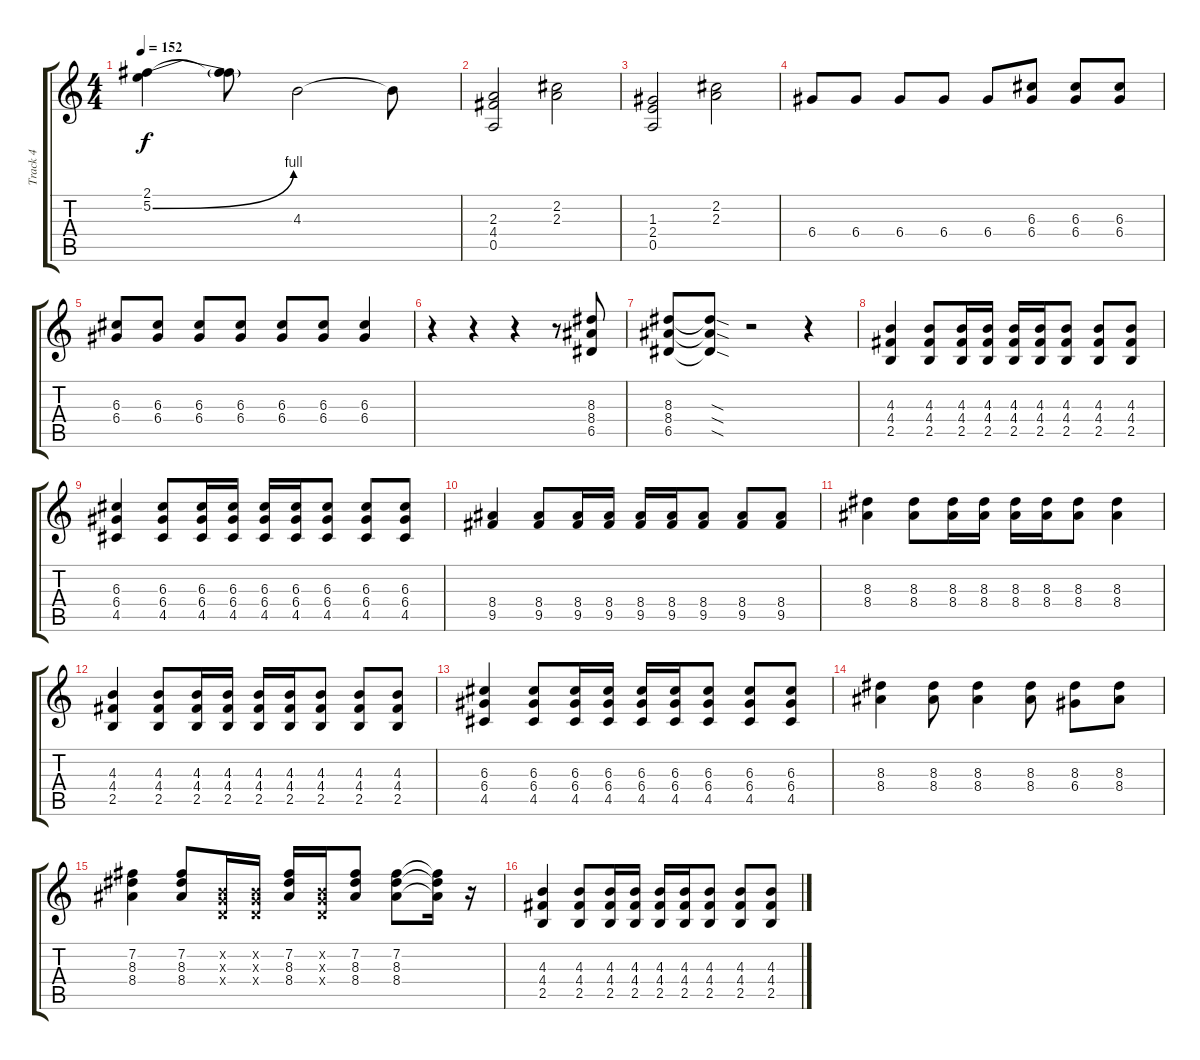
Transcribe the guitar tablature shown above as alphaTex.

\track ("Track 4" "Track 4") {instrument overdrivenguitar}
\staff {score tabs}
\tuning (E4 B3 G3 D3 A2 E2) {hide}
\ts (4 4)
\tempo 152
\clef g2
\ks c
(2.1 5.2{be (bend 0 0 60 4)}).4{dy f} (2.1{t} 5.2{t}).8 4.3.2 4.3{t}.8 |
(2.3 4.4 0.5).2 (2.2 2.3).2 |
(1.3 2.4 0.5).2 (2.2 2.3).2 |
6.4.8 6.4.8 6.4.8 6.4.8 6.4.8 (6.3 6.4).8 (6.3 6.4).8 (6.3 6.4).8 |
(6.3 6.4).8 (6.3 6.4).8 (6.3 6.4).8 (6.3 6.4).8 (6.3 6.4).8 (6.3 6.4).8 (6.3 6.4).4 |
r.4 r.4 r.4 r.8 (8.3 8.4 6.5).8 |
(8.3 8.4 6.5).8 (8.3{sod t} 8.4{sod t} 6.5{sod t}).8 r.2 r.4 |
(4.3 4.4 2.5).4 (4.3 4.4 2.5).8 (4.3 4.4 2.5).16 (4.3 4.4 2.5).16 (4.3 4.4 2.5).16 (4.3 4.4 2.5).16 (4.3 4.4 2.5).8 (4.3 4.4 2.5).8 (4.3 4.4 2.5).8 |
(6.3 6.4 4.5).4 (6.3 6.4 4.5).8 (6.3 6.4 4.5).16 (6.3 6.4 4.5).16 (6.3 6.4 4.5).16 (6.3 6.4 4.5).16 (6.3 6.4 4.5).8 (6.3 6.4 4.5).8 (6.3 6.4 4.5).8 |
(8.4 9.5).4 (8.4 9.5).8 (8.4 9.5).16 (8.4 9.5).16 (8.4 9.5).16 (8.4 9.5).16 (8.4 9.5).8 (8.4 9.5).8 (8.4 9.5).8 |
(8.3 8.4).4 (8.3 8.4).8 (8.3 8.4).16 (8.3 8.4).16 (8.3 8.4).16 (8.3 8.4).16 (8.3 8.4).8 (8.3 8.4).4 |
(4.3 4.4 2.5).4 (4.3 4.4 2.5).8 (4.3 4.4 2.5).16 (4.3 4.4 2.5).16 (4.3 4.4 2.5).16 (4.3 4.4 2.5).16 (4.3 4.4 2.5).8 (4.3 4.4 2.5).8 (4.3 4.4 2.5).8 |
(6.3 6.4 4.5).4 (6.3 6.4 4.5).8 (6.3 6.4 4.5).16 (6.3 6.4 4.5).16 (6.3 6.4 4.5).16 (6.3 6.4 4.5).16 (6.3 6.4 4.5).8 (6.3 6.4 4.5).8 (6.3 6.4 4.5).8 |
(8.3 8.4).4 (8.3 8.4).8 (8.3 8.4).4 (8.3 8.4).8 (8.3 6.4).8 (8.3 8.4).8 |
(7.2 8.3 8.4).4 (7.2 8.3 8.4).8 (0.2{x} 0.3{x} 0.4{x}).16 (0.2{x} 0.3{x} 0.4{x}).16 (7.2 8.3 8.4).16 (0.2{x} 0.3{x} 0.4{x}).16 (7.2 8.3 8.4).8 (7.2 8.3 8.4).8 (7.2{t} 8.3{t} 8.4{t}).16 r.16 |
(4.3 4.4 2.5).4 (4.3 4.4 2.5).8 (4.3 4.4 2.5).16 (4.3 4.4 2.5).16 (4.3 4.4 2.5).16 (4.3 4.4 2.5).16 (4.3 4.4 2.5).8 (4.3 4.4 2.5).8 (4.3 4.4 2.5).8
